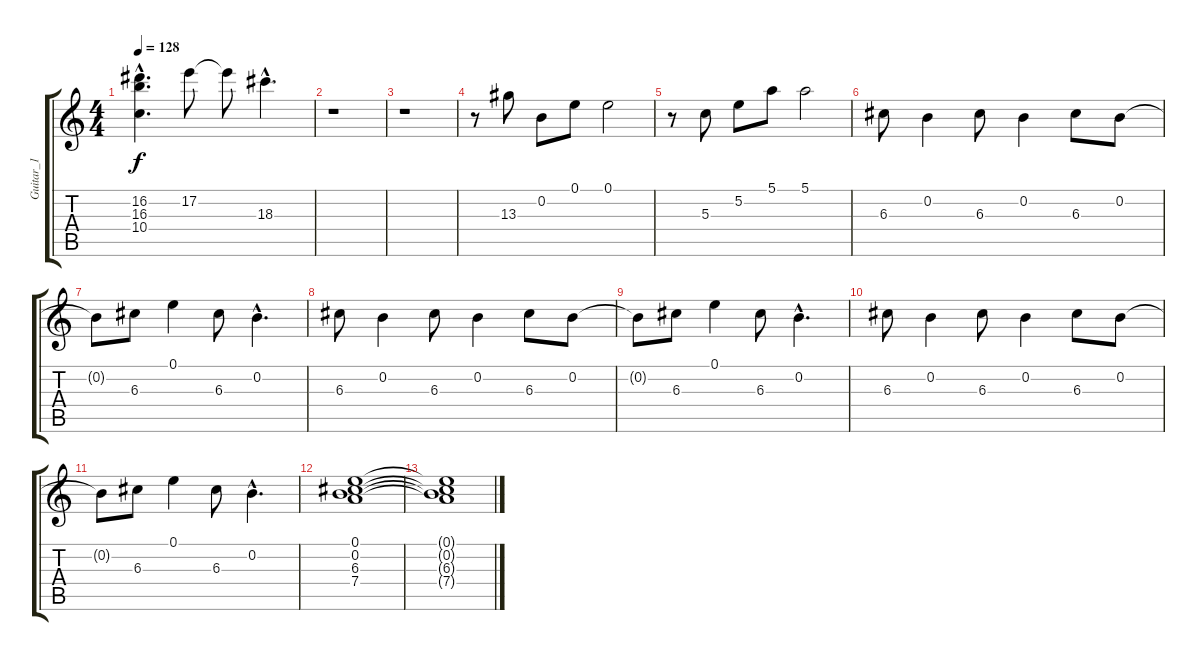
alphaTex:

\track ("Guitar_1" "Guitar_1") {instrument distortionguitar}
\staff {score tabs}
\tuning (E4 B3 G3 D3 A2 E2) {hide}
\ts (4 4)
\tempo 128
\clef g2
\ks c
(16.2{hac} 16.3{hac} 10.4{hac}).4{d dy f} 17.2.8 17.2{t}.8 18.3{hac}.4{d} |
r.1 |
r.1 |
r.8 13.3.8 0.2.8 0.1.8 0.1.2 |
r.8 5.3.8 5.2.8 5.1.8 5.1.2 |
6.3.8 0.2.4 6.3.8 0.2.4 6.3.8 0.2.8 |
0.2{t}.8 6.3.8 0.1.4 6.3.8 0.2{hac}.4{d} |
6.3.8 0.2.4 6.3.8 0.2.4 6.3.8 0.2.8 |
0.2{t}.8 6.3.8 0.1.4 6.3.8 0.2{hac}.4{d} |
6.3.8 0.2.4 6.3.8 0.2.4 6.3.8 0.2.8 |
0.2{t}.8 6.3.8 0.1.4 6.3.8 0.2{hac}.4{d} |
(0.1 0.2 6.3 7.4).1 |
(0.1{t} 0.2{t} 6.3{t} 7.4{t}).1
